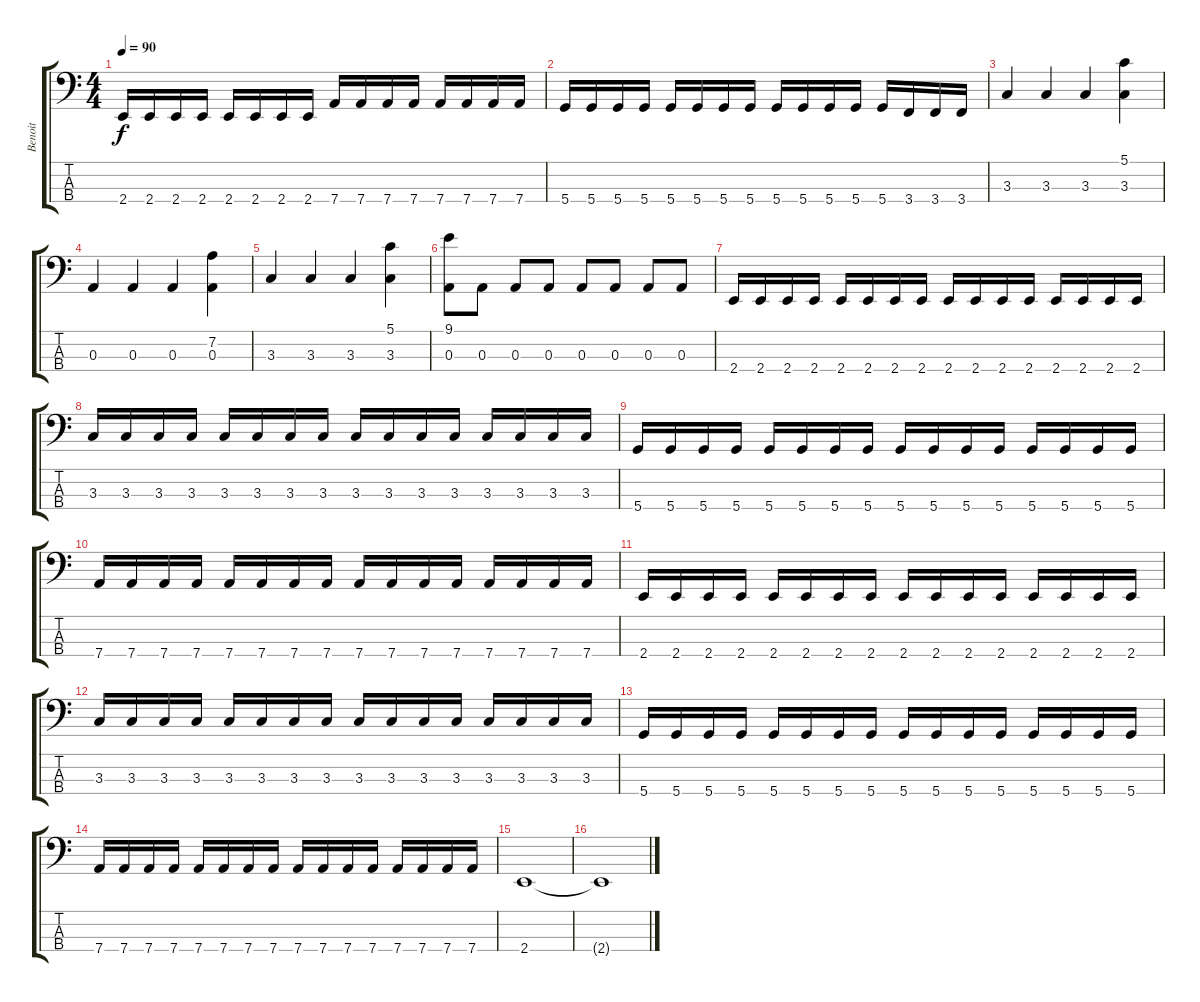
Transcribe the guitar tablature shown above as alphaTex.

\track ("Benoit" "Benoit") {instrument electricbassfinger}
\staff {score tabs}
\tuning (G2 D2 A1 D1) {hide}
\ts (4 4)
\tempo 90
\clef f4
\ks c
2.4.16{dy f} 2.4.16 2.4.16 2.4.16 2.4.16 2.4.16 2.4.16 2.4.16 7.4.16 7.4.16 7.4.16 7.4.16 7.4.16 7.4.16 7.4.16 7.4.16 |
5.4.16 5.4.16 5.4.16 5.4.16 5.4.16 5.4.16 5.4.16 5.4.16 5.4.16 5.4.16 5.4.16 5.4.16 5.4.16 3.4.16 3.4.16 3.4.16 |
3.3.4 3.3.4 3.3.4 (5.1 3.3).4 |
0.3.4 0.3.4 0.3.4 (7.2 0.3).4 |
3.3.4 3.3.4 3.3.4 (5.1 3.3).4 |
(9.1 0.3).8 0.3.8 0.3.8 0.3.8 0.3.8 0.3.8 0.3.8 0.3.8 |
2.4.16 2.4.16 2.4.16 2.4.16 2.4.16 2.4.16 2.4.16 2.4.16 2.4.16 2.4.16 2.4.16 2.4.16 2.4.16 2.4.16 2.4.16 2.4.16 |
3.3.16 3.3.16 3.3.16 3.3.16 3.3.16 3.3.16 3.3.16 3.3.16 3.3.16 3.3.16 3.3.16 3.3.16 3.3.16 3.3.16 3.3.16 3.3.16 |
5.4.16 5.4.16 5.4.16 5.4.16 5.4.16 5.4.16 5.4.16 5.4.16 5.4.16 5.4.16 5.4.16 5.4.16 5.4.16 5.4.16 5.4.16 5.4.16 |
7.4.16 7.4.16 7.4.16 7.4.16 7.4.16 7.4.16 7.4.16 7.4.16 7.4.16 7.4.16 7.4.16 7.4.16 7.4.16 7.4.16 7.4.16 7.4.16 |
2.4.16 2.4.16 2.4.16 2.4.16 2.4.16 2.4.16 2.4.16 2.4.16 2.4.16 2.4.16 2.4.16 2.4.16 2.4.16 2.4.16 2.4.16 2.4.16 |
3.3.16 3.3.16 3.3.16 3.3.16 3.3.16 3.3.16 3.3.16 3.3.16 3.3.16 3.3.16 3.3.16 3.3.16 3.3.16 3.3.16 3.3.16 3.3.16 |
5.4.16 5.4.16 5.4.16 5.4.16 5.4.16 5.4.16 5.4.16 5.4.16 5.4.16 5.4.16 5.4.16 5.4.16 5.4.16 5.4.16 5.4.16 5.4.16 |
7.4.16 7.4.16 7.4.16 7.4.16 7.4.16 7.4.16 7.4.16 7.4.16 7.4.16 7.4.16 7.4.16 7.4.16 7.4.16 7.4.16 7.4.16 7.4.16 |
2.4.1 |
2.4{ss t}.1
